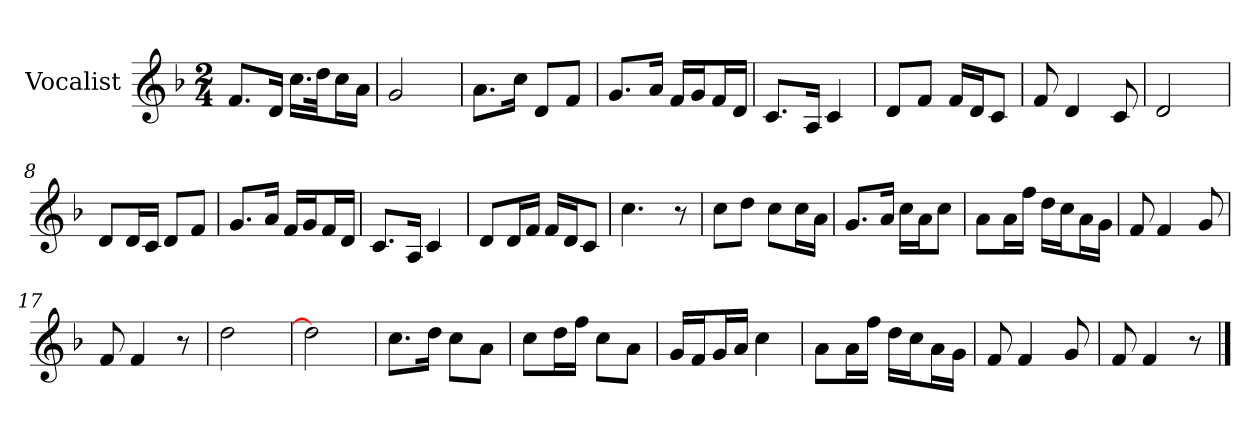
**kern
*part1
*staff1
*I"Vocalist
*k[b-]
*F:
*M2/4
=
8.fL
16dJk
16.ccLL
32ddJk
16ccL
16aJJ
=1
2g
=2
8.aL
16ccJk
8dL
8fJ
=3
8.gL
16aJk
16fLL
16gJ
16fL
16dJJ
=4
8.cL
16AJk
4c
=5
8dL
8fJ
16fLL
16dJ
8cJ
=6
8f
4d
8c
=7
2d
=8
8dL
16dL
16cJJ
8dL
8fJ
=9
8.gL
16aJk
16fLL
16gJ
16fL
16dJJ
=10
8.cL
16AJk
4c
=11
8dL
16dL
16fJJ
16fLL
16dJ
8cJ
=12
4.cc
8r
=13
8ccL
8ddJ
8ccL
16ccL
16aJJ
=14
8.gL
16aJk
16ccLL
16aJ
8ccJ
=15
8aL
16aL
16ffJJ
16ddLL
16ccJ
16aL
16gJJ
=16
8f
4f
8g
=17
8f
4f
8r
=18
2dd
=19
2dd]
=20
8.ccL
16ddJk
8ccL
8aJ
=21
8ccL
16ddL
16ffJJ
8ccL
8aJ
=22
16gLL
16fJ
16gL
16aJJ
4cc
=23
8aL
16aL
16ffJJ
16ddLL
16ccJ
16aL
16gJJ
=24
8f
4f
8g
=25
8f
4f
8r
==
*-
